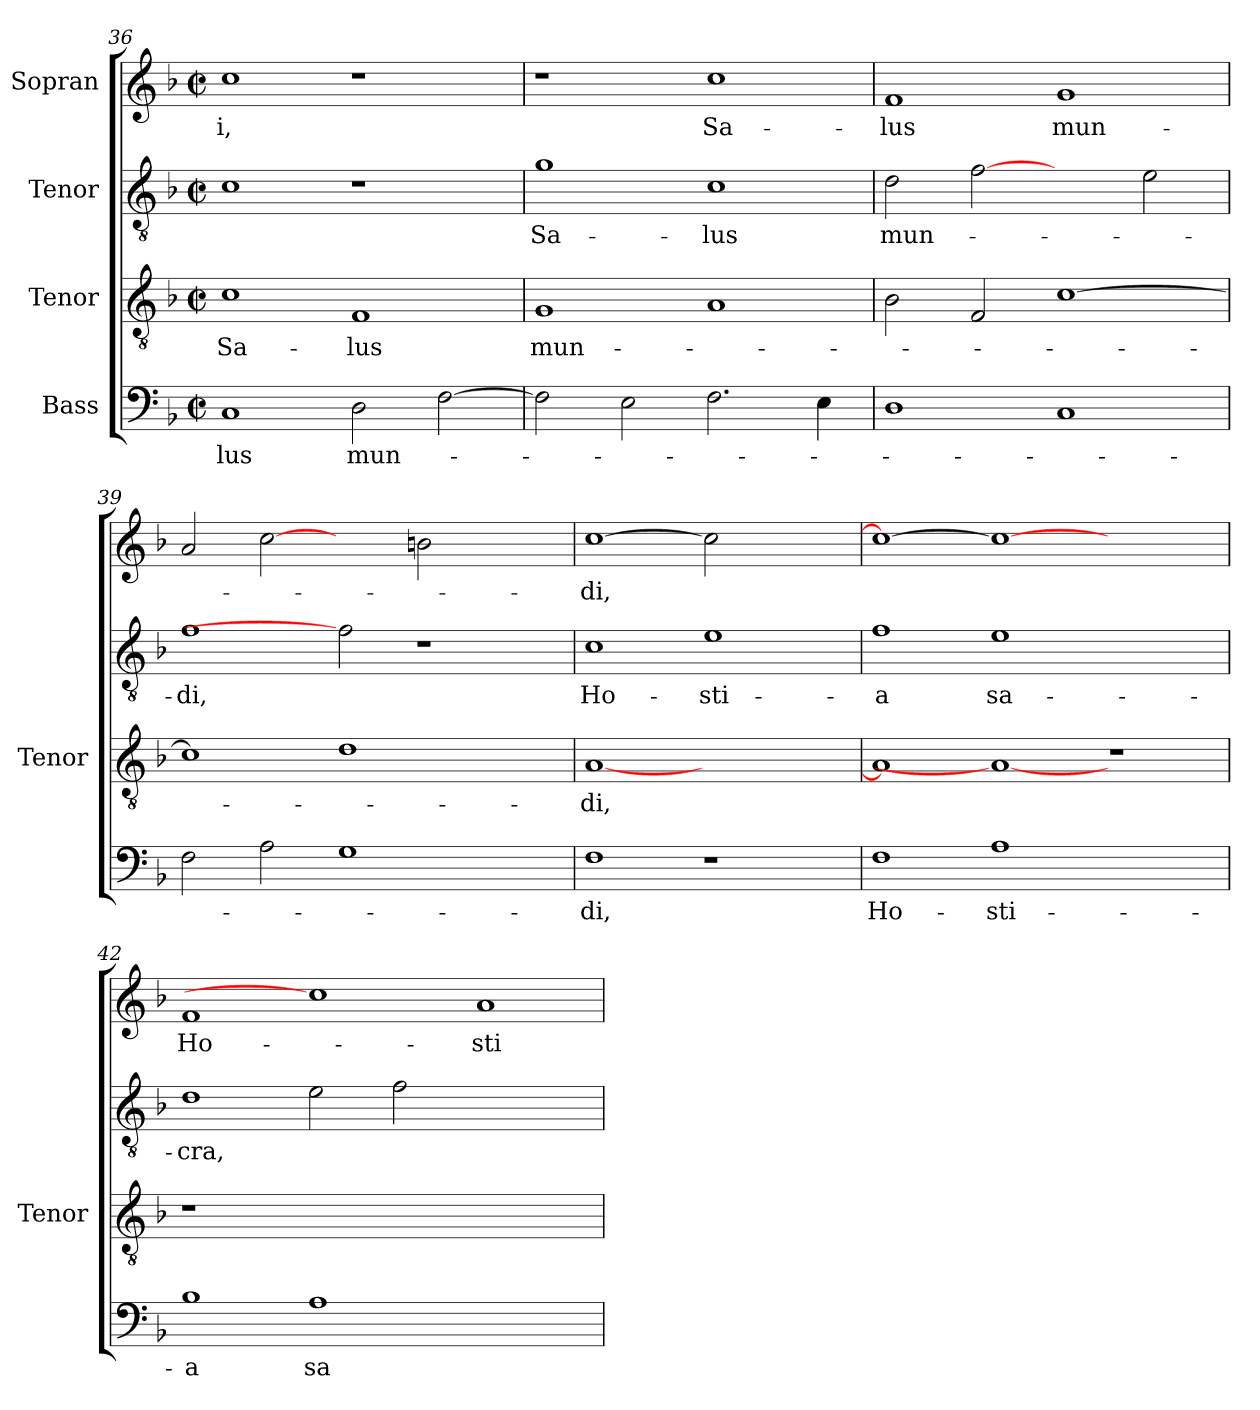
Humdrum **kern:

**kern	**text	**kern	**text	**kern	**text	**kern	**text
*part4	*part4	*part3	*part3	*part2	*part2	*part1	*part1
*staff4	*staff4	*staff3	*staff3	*staff2	*staff2	*staff1	*staff1
*I"Bass	*	*I"Tenor	*	*I"Tenor	*	*I"Sopran	*
*	*	*I'Tenor	*	*	*	*	*
*clefF4	*	*clefGv2	*	*clefGv2	*	*clefG2	*
*	*	*ITrd7c12	*	*ITrd7c12	*	*	*
*k[b-]	*	*k[b-]	*	*k[b-]	*	*k[b-]	*
*F:	*	*F:	*	*F:	*	*F:	*
*M2/2	*	*M2/2	*	*M2/2	*	*M2/2	*
*met(c|)	*	*met(c|)	*	*met(c|)	*	*met(c|)	*
=36	=36	=36	=36	=36	=36	=36	=36
!	!LO:LY:b:color=#000000	!	!	!	!	!	!
!	!	!	!LO:LY:b:color=#000000	!	!	!	!
!	!	!	!	!	!	!	!LO:LY:b:color=#000000
1Ci	-lus	1Ci	Sa-	1Ci	.	1cci	-i,
!	!LO:LY:b:color=#000000	!	!	!	!	!	!
!	!	!	!LO:LY:b:color=#000000	!	!	!	!
2Di\	mun-	1FFi	-lus	1r	.	1r	.
[>2Fi\	.	.	.	.	.	.	.
=37	=37	=37	=37	=37	=37	=37	=37
!	!	!	!LO:LY:b:color=#000000	!	!	!	!
!	!	!	!	!	!LO:LY:b:color=#000000	!	!
2Fi\]	.	1GGi	mun-	1Gi	Sa-	1r	.
2Ei\	.	.	.	.	.	.	.
!	!	!	!	!	!LO:LY:b:color=#000000	!	!
!	!	!	!	!	!	!	!LO:LY:b:color=#000000
2.Fi\	.	1AAi	.	1Ci	-lus	1cci	Sa-
4Ei\	.	.	.	.	.	.	.
!!LO:LB:g=z
=38	=38	=38	=38	=38	=38	=38	=38
!	!	!	!	!	!LO:LY:b:color=#000000	!	!
!	!	!	!	!	!	!	!LO:LY:b:color=#000000
1Di	.	2BB-i\	.	2Di\	mun-	1fi	-lus
.	.	2FFi/	.	[2Fi	.	.	.
!	!	!	!	!	!	!	!LO:LY:b:color=#000000
1Ci	.	[>1Ci	.	2ryy	.	1gi	mun-
.	.	.	.	2Ei\	.	.	.
=39	=39	=39	=39	=39	=39	=39	=39
!	!	!	!	!	!LO:LY:b:color=#000000	!	!
2Fi\	.	1Ci]	.	1Fi	-di,	2ai/	.
2Ai\	.	.	.	.	.	[2cci	.
1Gi	.	1Di	.	2Fi]	.	2ryy	.
.	.	.	.	1r	.	2bni\	.
2ryy	.	2ryy	.	.	.	2ryy	.
=40	=40	=40	=40	=40	=40	=40	=40
!	!LO:LY:b:color=#000000	!	!	!	!	!	!
!	!	!	!LO:LY:b:color=#000000	!	!	!	!
!	!	!	!	!	!LO:LY:b:color=#000000	!	!
!	!	!	!	!	!	!	!LO:LY:b:color=#000000
1Fi	-di,	[<1AAi	-di,	1Ci	Ho-	[>1cci	-di,
!	!	!	!	!	!LO:LY:b:color=#000000	!	!
1r	.	1ryy	.	1Ei	-sti-	2cci]	.
.	.	.	.	.	.	2ryy	.
=41	=41	=41	=41	=41	=41	=41	=41
!	!LO:LY:b:color=#000000	!	!	!	!	!	!
!	!	!	!	!	!LO:LY:b:color=#000000	!	!
1Fi	Ho-	1AAi]	.	1Fi	-a	1cci_>	.
!	!LO:LY:b:color=#000000	!	!	!	!	!	!
!	!	!	!	!	!LO:LY:b:color=#000000	!	!
1Ai	-sti-	1AAi_	.	1Ei	sa-	1cci_	.
1ryy	.	1r	.	1ryy	.	1ryy	.
=42	=42	=42	=42	=42	=42	=42	=42
!	!LO:LY:b:color=#000000	!LO:N:vis=1	!	!	!	!	!
!	!	!	!	!	!LO:LY:b:color=#000000	!	!
!	!	!	!	!	!	!	!LO:LY:b:color=#000000
1B-i	-a	1r	.	1Di	-cra,	1fi	Ho-
!	!LO:LY:b:color=#000000	!	!	!	!	!	!
1Ai	sa-	0ryy	.	2Ei\	.	1cci]	.
.	.	.	.	2Fi\	.	.	.
!	!	!	!	!	!	!	!LO:LY:b:color=#000000
1ryy	.	.	.	1ryy	.	1ai	-sti-
=	=	=	=	=	=	=	=
*-	*-	*-	*-	*-	*-	*-	*-
